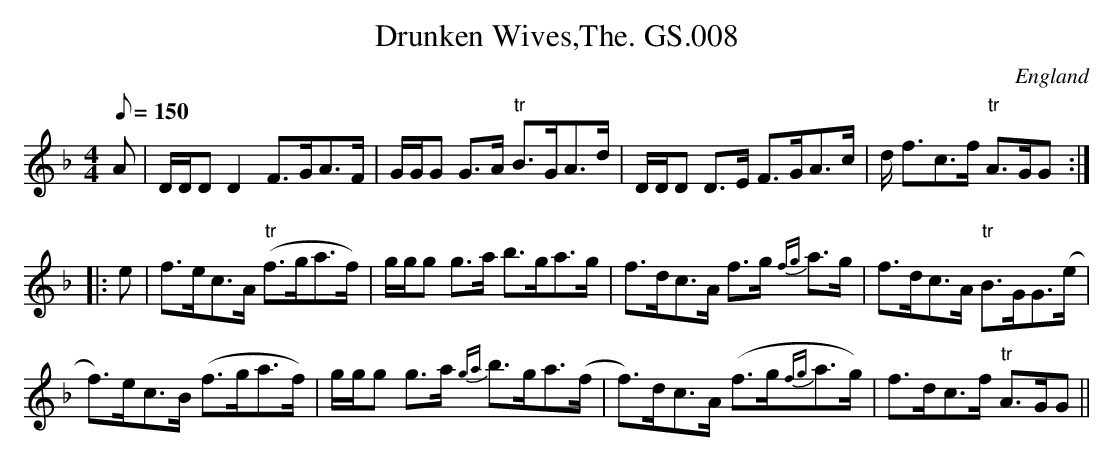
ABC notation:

X:1
T:Drunken Wives,The. GS.008
M:4/4
L:1/8
Q:150
O:England
K:F major
A | D/2D/2D D2 F>GA>F | G/2G/2G G>A "tr"B>GA>d | D/2D/2D D>E F>GA>c | d<
fc>f "tr" A>GG :||:!
 e|f>ec>A "tr"(f>ga>f) |g/2g/2g g>a b>ga>g |
 f>dc>A f>g {fg}a>g|f>dc>A "tr"B>GG>(e|!
f)>ec>B (f>ga>f) | g/2g/2g g>a {ga}b>ga>(f |
 f)>dc>A (f>g{fg}a>g) | f>dc>f "tr"A>GG ||
